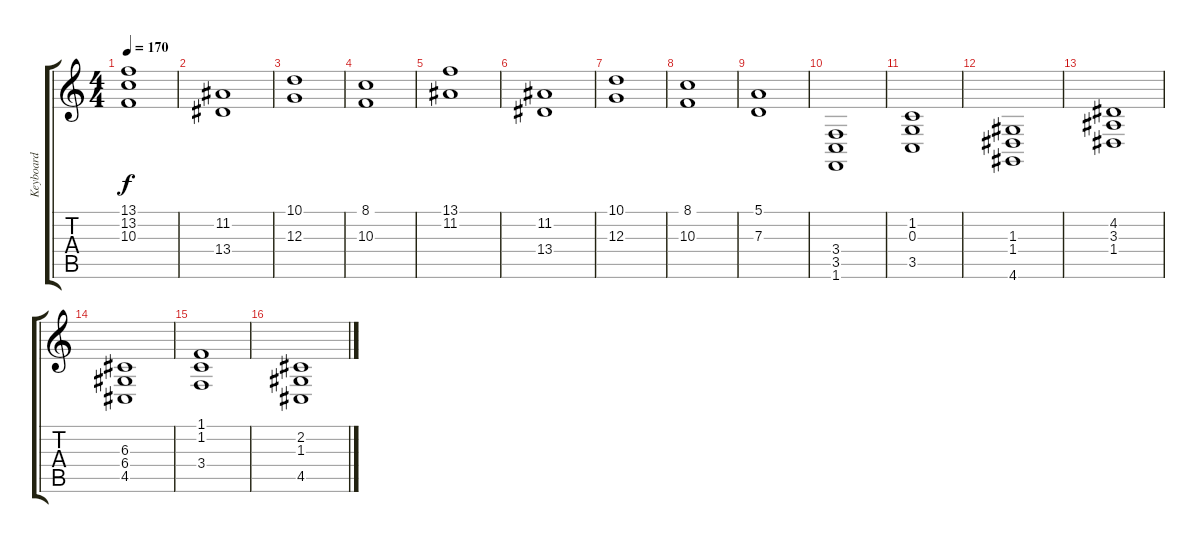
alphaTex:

\track ("Keyboard" "Keyboard") {instrument lead3calliope}
\staff {score tabs}
\tuning (E4 B3 G3 D3 A2 E2) {hide}
\ts (4 4)
\tempo 170
\clef g2
\ks c
(13.1 13.2 10.3).1{dy f} |
(11.2 13.4).1 |
(10.1 12.3).1 |
(8.1 10.3).1 |
(13.1 11.2).1 |
(11.2 13.4).1 |
(10.1 12.3).1 |
(8.1 10.3).1 |
(5.1 7.3).1 |
(3.4 3.5 1.6).1 |
(1.2 0.3 3.5).1 |
(1.3 1.4 4.6).1 |
(4.2 3.3 1.4).1 |
(6.3 6.4 4.5).1 |
(1.1 1.2 3.4).1 |
(2.2 1.3 4.5).1
